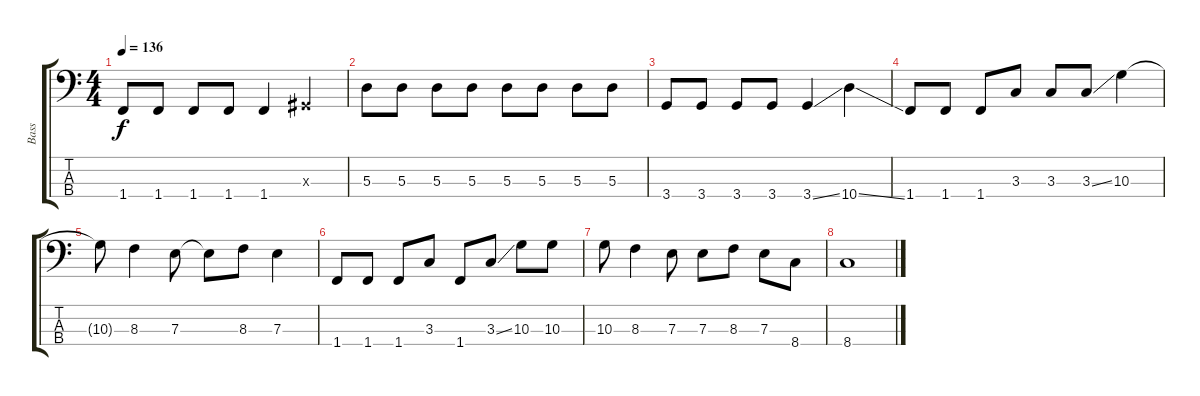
\track ("Bass" "Bass") {instrument electricbassfinger}
\staff {score tabs}
\tuning (G2 D2 A1 E1) {hide}
\ts (4 4)
\tempo 136
\clef f4
\ks c
1.4.8{dy f} 1.4.8 1.4.8 1.4.8 1.4.4 -1.3{x}.4 |
5.3.8 5.3.8 5.3.8 5.3.8 5.3.8 5.3.8 5.3.8 5.3.8 |
3.4.8 3.4.8 3.4.8 3.4.8 3.4{ss}.4 10.4{ss}.4 |
1.4.8 1.4.8 1.4.8 3.3.8 3.3.8 3.3{ss}.8 10.3.4 |
10.3{t}.8 8.3.4 7.3.8 7.3{t}.8 8.3.8 7.3.4 |
1.4.8 1.4.8 1.4.8 3.3.8 1.4.8 3.3{ss}.8 10.3.8 10.3.8 |
10.3.8 8.3.4 7.3.8 7.3.8 8.3.8 7.3.8 8.4.8 |
8.4.1
